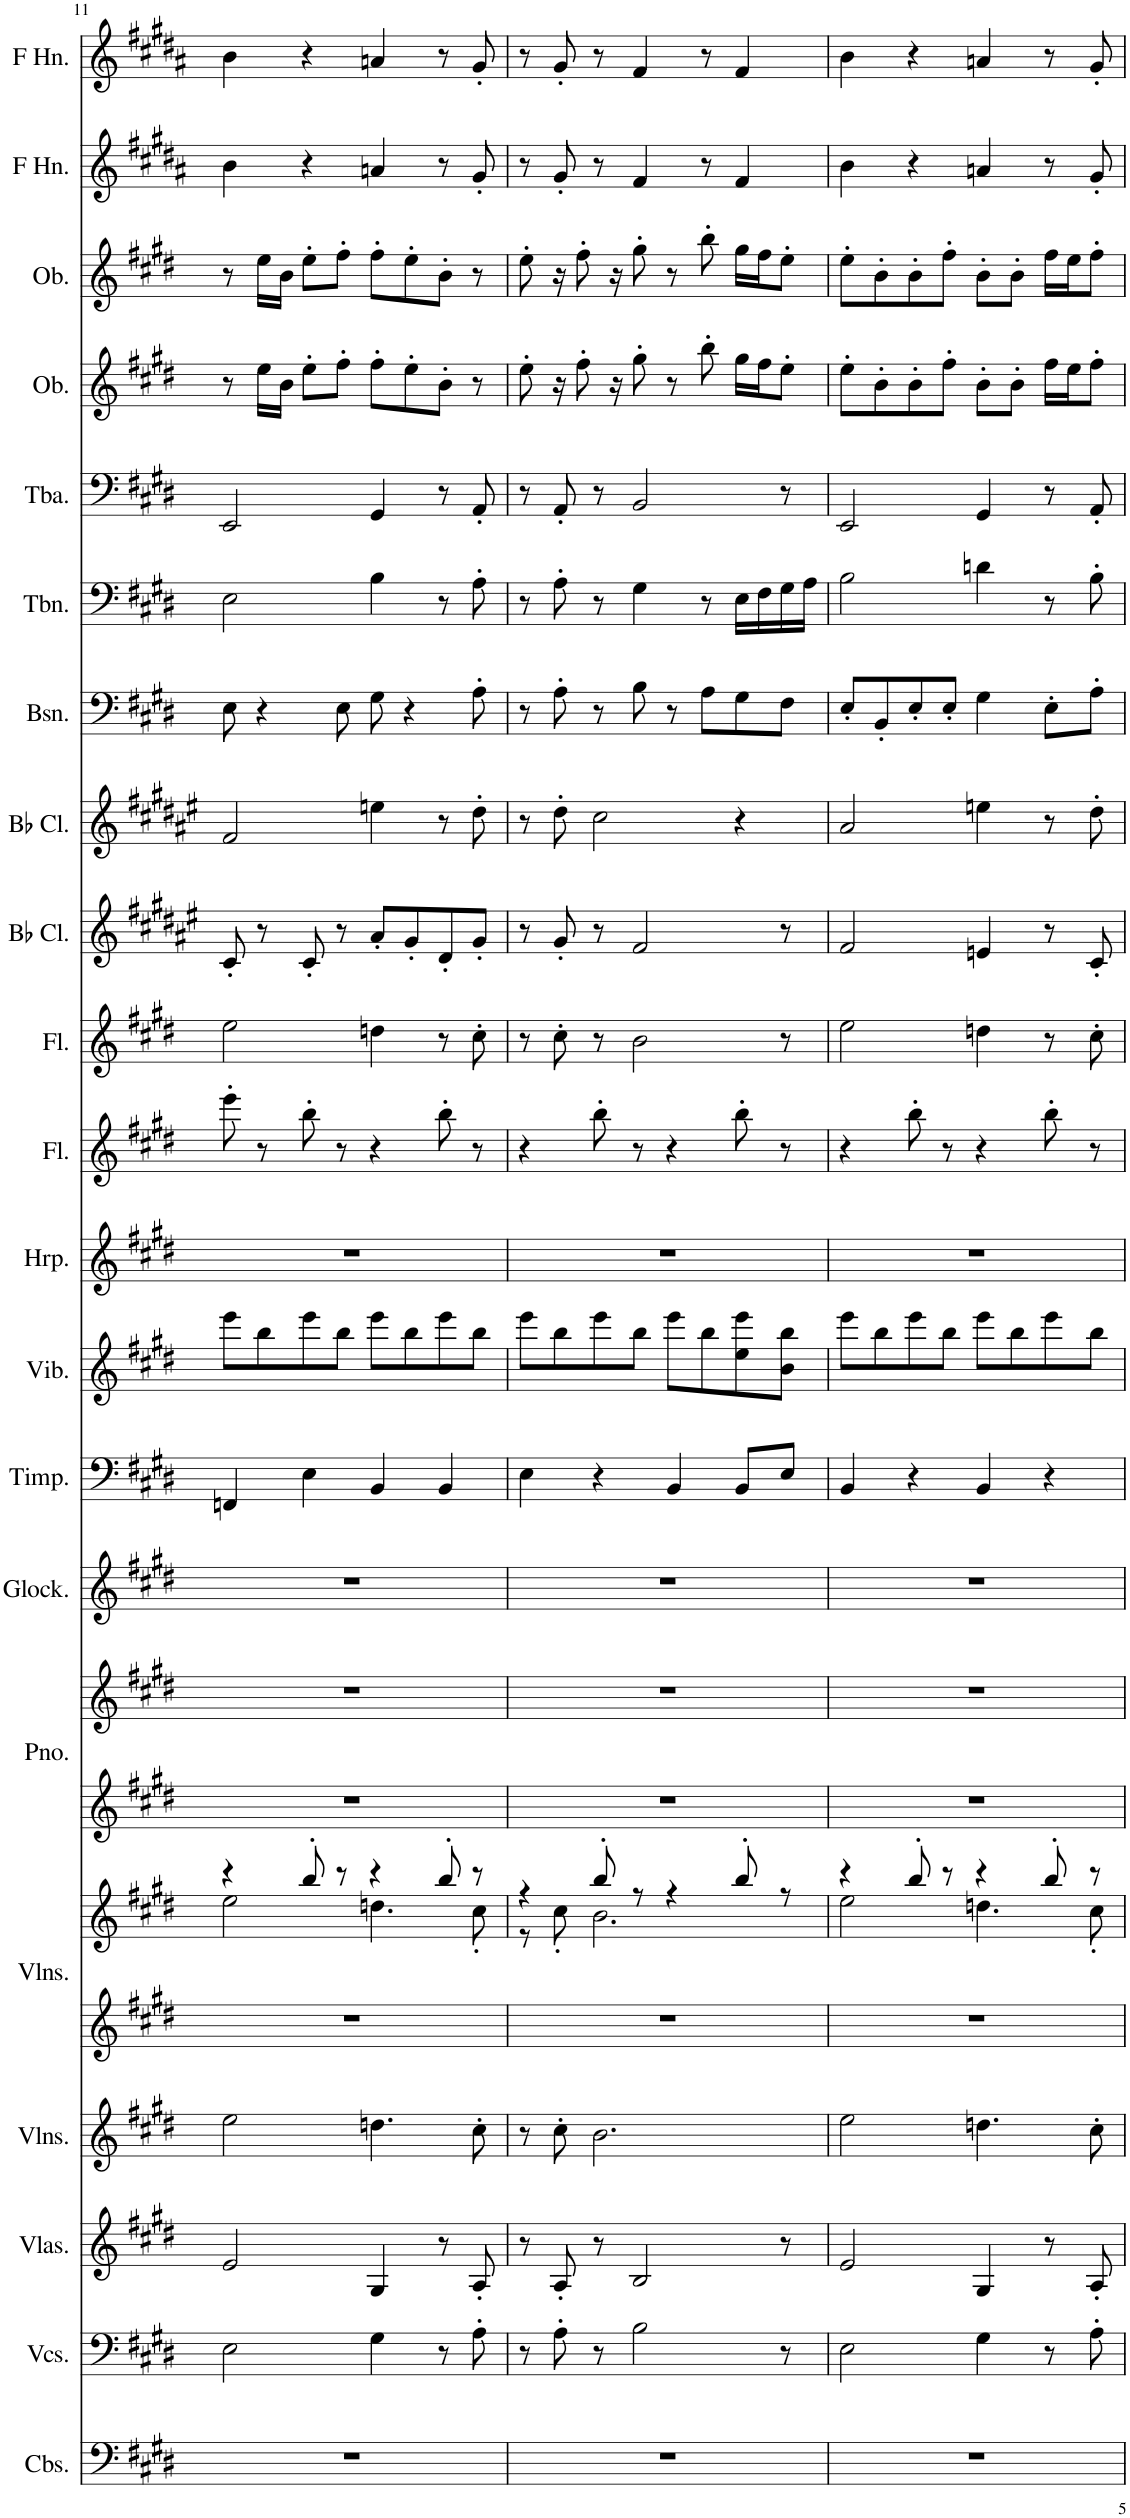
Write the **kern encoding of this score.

**kern	**kern	**kern	**kern	**kern	**kern	**kern	**kern	**kern	**kern	**kern	**kern	**kern	**kern	**kern	**kern	**kern	**kern	**kern	**kern	**kern	**kern	**kern
*part21	*part20	*part19	*part18	*part17	*part17	*part16	*part16	*part15	*part14	*part13	*part12	*part11	*part10	*part9	*part8	*part7	*part6	*part5	*part4	*part3	*part2	*part1
*staff23	*staff22	*staff21	*staff20	*staff19	*staff18	*staff17	*staff16	*staff15	*staff14	*staff13	*staff12	*staff11	*staff10	*staff9	*staff8	*staff7	*staff6	*staff5	*staff4	*staff3	*staff2	*staff1
*I"Contrabasses	*I"Violoncellos	*I"Violas	*I"Violins	*I"Violins	*	*I"Piano	*	*I"Glockenspiel	*I"Timpani	*I"Vibraphone	*I"Harp	*I"Flute	*I"Flute	*I"Bb Clarinet	*I"Bb Clarinet	*I"Bassoon	*I"Trombone	*I"Tuba	*I"Oboe	*I"Oboe	*I"Horn in F	*I"Horn in F
*I'Cbs.	*I'Vcs.	*I'Vlas.	*I'Vlns.	*I'Vlns.	*	*I'Pno.	*	*I'Glock.	*I'Timp.	*I'Vib.	*I'Hrp.	*I'Fl.	*I'Fl.	*I'Bb Cl.	*I'Bb Cl.	*I'Bsn.	*I'Tbn.	*I'Tba.	*I'Ob.	*I'Ob.	*	*
!!LO:PB:g=z
*clefF4	*clefF4	*clefG2	*clefG2	*clefG2	*clefG2	*clefG2	*clefG2	*clefG2	*clefF4	*clefG2	*clefG2	*clefG2	*clefG2	*clefG2	*clefG2	*clefF4	*clefF4	*clefF4	*clefG2	*clefG2	*clefG2	*clefG2
*Trd7c12	*	*	*	*	*	*	*	*Trd-14c-24	*	*	*	*	*	*Trd1c2	*Trd1c2	*	*	*	*	*	*Trd4c7	*Trd4c7
*k[f#c#g#d#]	*k[f#c#g#d#]	*k[f#c#g#d#]	*k[f#c#g#d#]	*k[f#c#g#d#]	*k[f#c#g#d#]	*k[f#c#g#d#]	*k[f#c#g#d#]	*k[f#c#g#d#]	*k[f#c#g#d#]	*k[f#c#g#d#]	*k[f#c#g#d#]	*k[f#c#g#d#]	*k[f#c#g#d#]	*k[f#c#g#d#a#e#]	*k[f#c#g#d#a#e#]	*k[f#c#g#d#]	*k[f#c#g#d#]	*k[f#c#g#d#]	*k[f#c#g#d#]	*k[f#c#g#d#]	*k[f#c#g#d#a#]	*k[f#c#g#d#a#]
*M4/4	*M4/4	*M4/4	*M4/4	*M4/4	*M4/4	*M4/4	*M4/4	*M4/4	*M4/4	*M4/4	*M4/4	*M4/4	*M4/4	*M4/4	*M4/4	*M4/4	*M4/4	*M4/4	*M4/4	*M4/4	*M4/4	*M4/4
=11	=11	=11	=11	=11	=11	=11	=11	=11	=11	=11	=11	=11	=11	=11	=11	=11	=11	=11	=11	=11	=11	=11
*	*	*	*	*	*^	*	*	*	*	*	*	*	*	*	*	*	*	*	*	*	*	*
1r	2E\	2e/	2ee\	1r	4r	2ee\	1r	1r	1r	4FFn/	8eee\L	1r	8eee'\	2ee\	8c#'/	2f#/	8E\	2E\	2EE/	8r	8r	4b\	4b\
.	.	.	.	.	.	.	.	.	.	.	8bb\	.	8r	.	8r	.	4r	.	.	16ee\LL	16ee\LL	.	.
.	.	.	.	.	.	.	.	.	.	.	.	.	.	.	.	.	.	.	.	16b\JJ	16b\JJ	.	.
.	.	.	.	.	8bb'/	.	.	.	.	4E\	8eee\	.	8bb'\	.	8c#'/	.	.	.	.	8ee'\L	8ee'\L	4r	4r
.	.	.	.	.	8r	.	.	.	.	.	8bb\J	.	8r	.	8r	.	8E\	.	.	8ff#'\J	8ff#'\J	.	.
.	4G#\	4G#/	4.ddn\	.	4r	4.ddn\	.	.	.	4BB/	8eee\L	.	4r	4ddn\	8a#'/L	4een\	8G#\	4B\	4GG#/	8ff#'\L	8ff#'\L	4an/	4an/
.	.	.	.	.	.	.	.	.	.	.	8bb\	.	.	.	8g#'/	.	4r	.	.	8ee'\	8ee'\	.	.
.	8r	8r	.	.	8bb'/	.	.	.	.	4BB/	8eee\	.	8bb'\	8r	8d#'/	8r	.	8r	8r	8b'\J	8b'\J	8r	8r
.	8A'\	8A'/	8cc#'\	.	8r	8cc#'\	.	.	.	.	8bb\J	.	8r	8cc#'\	8g#'/J	8dd#'\	8A'\	8A'\	8AA'/	8r	8r	8g#'/	8g#'/
=12	=12	=12	=12	=12	=12	=12	=12	=12	=12	=12	=12	=12	=12	=12	=12	=12	=12	=12	=12	=12	=12	=12	=12
1r	8r	8r	8r	1r	4r	8r	1r	1r	1r	4E\	8eee\L	1r	4r	8r	8r	8r	8r	8r	8r	8ee'\	8ee'\	8r	8r
.	8A'\	8A'/	8cc#'\	.	.	8cc#'\	.	.	.	.	8bb\	.	.	8cc#'\	8g#'/	8dd#'\	8A'\	8A'\	8AA'/	16r	16r	8g#'/	8g#'/
.	.	.	.	.	.	.	.	.	.	.	.	.	.	.	.	.	.	.	.	8ff#'\	8ff#'\	.	.
.	8r	8r	2.b\	.	8bb'/	2.b\	.	.	.	4r	8eee\	.	8bb'\	8r	8r	2cc#\	8r	8r	8r	.	.	8r	8r
.	.	.	.	.	.	.	.	.	.	.	.	.	.	.	.	.	.	.	.	16r	16r	.	.
.	2B\	2B/	.	.	8r	.	.	.	.	.	8bb\J	.	8r	2b\	2f#/	.	8B\	4G#\	2BB/	8gg#'\	8gg#'\	4f#/	4f#/
.	.	.	.	.	4r	.	.	.	.	4BB/	8eee\L	.	4r	.	.	.	8r	.	.	8r	8r	.	.
.	.	.	.	.	.	.	.	.	.	.	8bb\	.	.	.	.	.	8A\L	8r	.	8bb'\	8bb'\	8r	8r
.	.	.	.	.	8bb'/	.	.	.	.	8BB/L	8ee\ 8eee\	.	8bb'\	.	.	4r	8G#\	16E\LL	.	16gg#\LL	16gg#\LL	4f#/	4f#/
.	.	.	.	.	.	.	.	.	.	.	.	.	.	.	.	.	.	16F#\	.	16ff#\J	16ff#\J	.	.
.	8r	8r	.	.	8r	.	.	.	.	8E/J	8b\ 8bb\J	.	8r	8r	8r	.	8F#\J	16G#\	8r	8ee'\J	8ee'\J	.	.
.	.	.	.	.	.	.	.	.	.	.	.	.	.	.	.	.	.	16A\JJ	.	.	.	.	.
=13	=13	=13	=13	=13	=13	=13	=13	=13	=13	=13	=13	=13	=13	=13	=13	=13	=13	=13	=13	=13	=13	=13	=13
1r	2E\	2e/	2ee\	1r	4r	2ee\	1r	1r	1r	4BB/	8eee\L	1r	4r	2ee\	2f#/	2a#/	8E'/L	2B\	2EE/	8ee'\L	8ee'\L	4b\	4b\
.	.	.	.	.	.	.	.	.	.	.	8bb\	.	.	.	.	.	8BB'/	.	.	8b'\	8b'\	.	.
.	.	.	.	.	8bb'/	.	.	.	.	4r	8eee\	.	8bb'\	.	.	.	8E'/	.	.	8b'\	8b'\	4r	4r
.	.	.	.	.	8r	.	.	.	.	.	8bb\J	.	8r	.	.	.	8E'/J	.	.	8ff#'\J	8ff#'\J	.	.
.	4G#\	4G#/	4.ddn\	.	4r	4.ddn\	.	.	.	4BB/	8eee\L	.	4r	4ddn\	4en/	4een\	4G#\	4dn\	4GG#/	8b'\L	8b'\L	4an/	4an/
.	.	.	.	.	.	.	.	.	.	.	8bb\	.	.	.	.	.	.	.	.	8b'\J	8b'\J	.	.
.	8r	8r	.	.	8bb'/	.	.	.	.	4r	8eee\	.	8bb'\	8r	8r	8r	8E'\L	8r	8r	16ff#\LL	16ff#\LL	8r	8r
.	.	.	.	.	.	.	.	.	.	.	.	.	.	.	.	.	.	.	.	16ee\J	16ee\J	.	.
.	8A'\	8A'/	8cc#'\	.	8r	8cc#'\	.	.	.	.	8bb\J	.	8r	8cc#'\	8c#'/	8dd#'\	8A'\J	8B'\	8AA'/	8ff#'\J	8ff#'\J	8g#'/	8g#'/
*	*	*	*	*	*v	*v	*	*	*	*	*	*	*	*	*	*	*	*	*	*	*	*	*
=	=	=	=	=	=	=	=	=	=	=	=	=	=	=	=	=	=	=	=	=	=	=
*-	*-	*-	*-	*-	*-	*-	*-	*-	*-	*-	*-	*-	*-	*-	*-	*-	*-	*-	*-	*-	*-	*-
